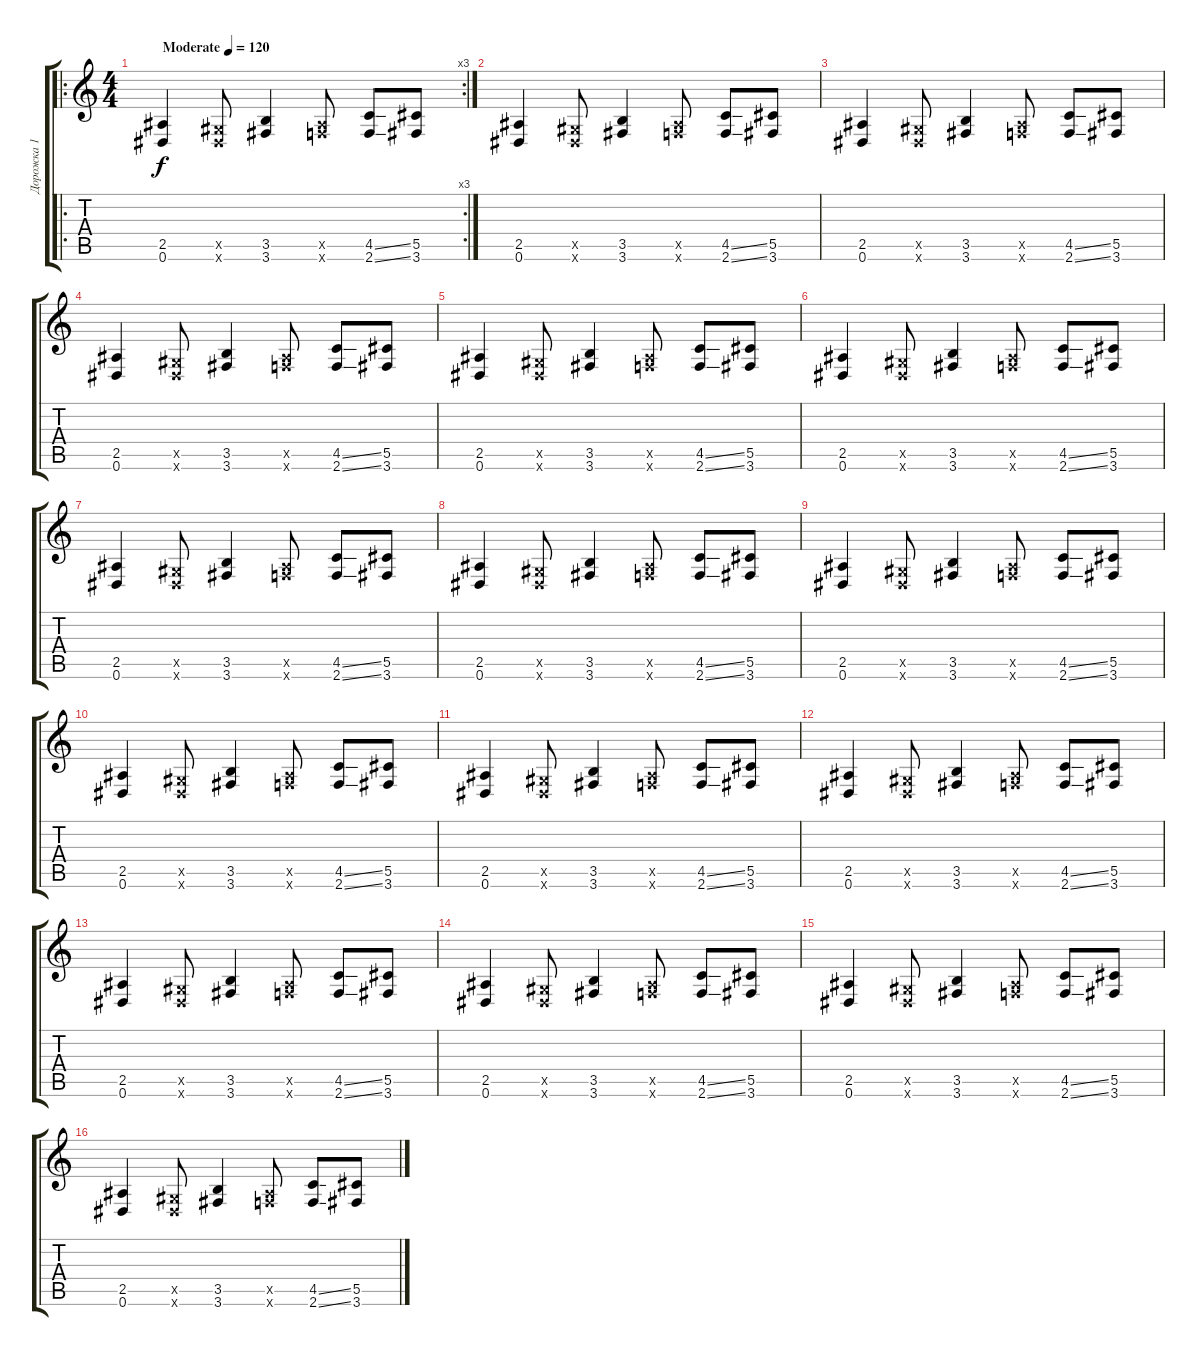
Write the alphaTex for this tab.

\track ("Дорожка 1" "Дорожка 1") {instrument distortionguitar}
\staff {score tabs}
\tuning (Eb4 Bb3 Gb3 Db3 Ab2 Eb2) {hide}
\ro
\rc 3
\ts (4 4)
\tempo (120 "Moderate")
\clef g2
\ks c
(2.5 0.6).4{dy f instrument distortionguitar} (0.5{x} 0.6{x}).8 (3.5 3.6).4 (2.5{x} 2.6{x}).8 (4.5{ss} 2.6{ss}).8 (5.5 3.6).8 |
(2.5 0.6).4 (0.5{x} 0.6{x}).8 (3.5 3.6).4 (2.5{x} 2.6{x}).8 (4.5{ss} 2.6{ss}).8 (5.5 3.6).8 |
(2.5 0.6).4 (0.5{x} 0.6{x}).8 (3.5 3.6).4 (2.5{x} 2.6{x}).8 (4.5{ss} 2.6{ss}).8 (5.5 3.6).8 |
(2.5 0.6).4 (0.5{x} 0.6{x}).8 (3.5 3.6).4 (2.5{x} 2.6{x}).8 (4.5{ss} 2.6{ss}).8 (5.5 3.6).8 |
(2.5 0.6).4 (0.5{x} 0.6{x}).8 (3.5 3.6).4 (2.5{x} 2.6{x}).8 (4.5{ss} 2.6{ss}).8 (5.5 3.6).8 |
(2.5 0.6).4 (0.5{x} 0.6{x}).8 (3.5 3.6).4 (2.5{x} 2.6{x}).8 (4.5{ss} 2.6{ss}).8 (5.5 3.6).8 |
(2.5 0.6).4 (0.5{x} 0.6{x}).8 (3.5 3.6).4 (2.5{x} 2.6{x}).8 (4.5{ss} 2.6{ss}).8 (5.5 3.6).8 |
(2.5 0.6).4 (0.5{x} 0.6{x}).8 (3.5 3.6).4 (2.5{x} 2.6{x}).8 (4.5{ss} 2.6{ss}).8 (5.5 3.6).8 |
(2.5 0.6).4 (0.5{x} 0.6{x}).8 (3.5 3.6).4 (2.5{x} 2.6{x}).8 (4.5{ss} 2.6{ss}).8 (5.5 3.6).8 |
(2.5 0.6).4 (0.5{x} 0.6{x}).8 (3.5 3.6).4 (2.5{x} 2.6{x}).8 (4.5{ss} 2.6{ss}).8 (5.5 3.6).8 |
(2.5 0.6).4 (0.5{x} 0.6{x}).8 (3.5 3.6).4 (2.5{x} 2.6{x}).8 (4.5{ss} 2.6{ss}).8 (5.5 3.6).8 |
(2.5 0.6).4 (0.5{x} 0.6{x}).8 (3.5 3.6).4 (2.5{x} 2.6{x}).8 (4.5{ss} 2.6{ss}).8 (5.5 3.6).8 |
(2.5 0.6).4 (0.5{x} 0.6{x}).8 (3.5 3.6).4 (2.5{x} 2.6{x}).8 (4.5{ss} 2.6{ss}).8 (5.5 3.6).8 |
(2.5 0.6).4 (0.5{x} 0.6{x}).8 (3.5 3.6).4 (2.5{x} 2.6{x}).8 (4.5{ss} 2.6{ss}).8 (5.5 3.6).8 |
(2.5 0.6).4 (0.5{x} 0.6{x}).8 (3.5 3.6).4 (2.5{x} 2.6{x}).8 (4.5{ss} 2.6{ss}).8 (5.5 3.6).8 |
(2.5 0.6).4 (0.5{x} 0.6{x}).8 (3.5 3.6).4 (2.5{x} 2.6{x}).8 (4.5{ss} 2.6{ss}).8 (5.5 3.6).8
